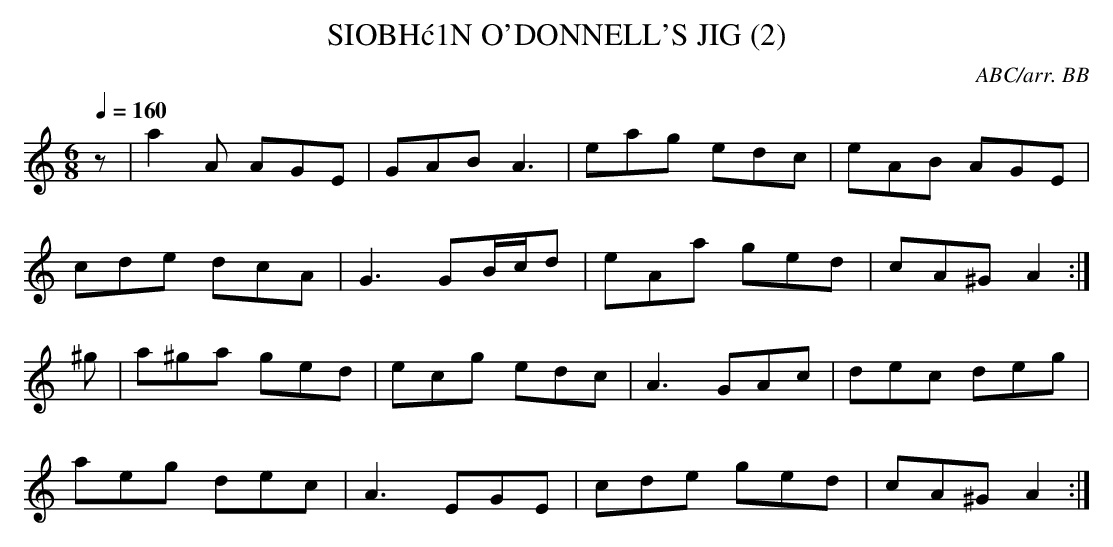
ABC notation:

X:1
T:SIOBH\'c1N O'DONNELL'S JIG (2)
C:ABC/arr. BB
L:1/8
M:6/8
Q:1/4=160
K:Am
z|a2 A AGE|GAB A3|eag edc|eAB AGE|
cde dcA|G3 GB/c/d|eAa ged|cA^G A2:|
^g|a^ga ged|ecg edc|A3 GAc|dec deg|
aeg dec|A3 EGE|cde ged|cA^G A2:|
